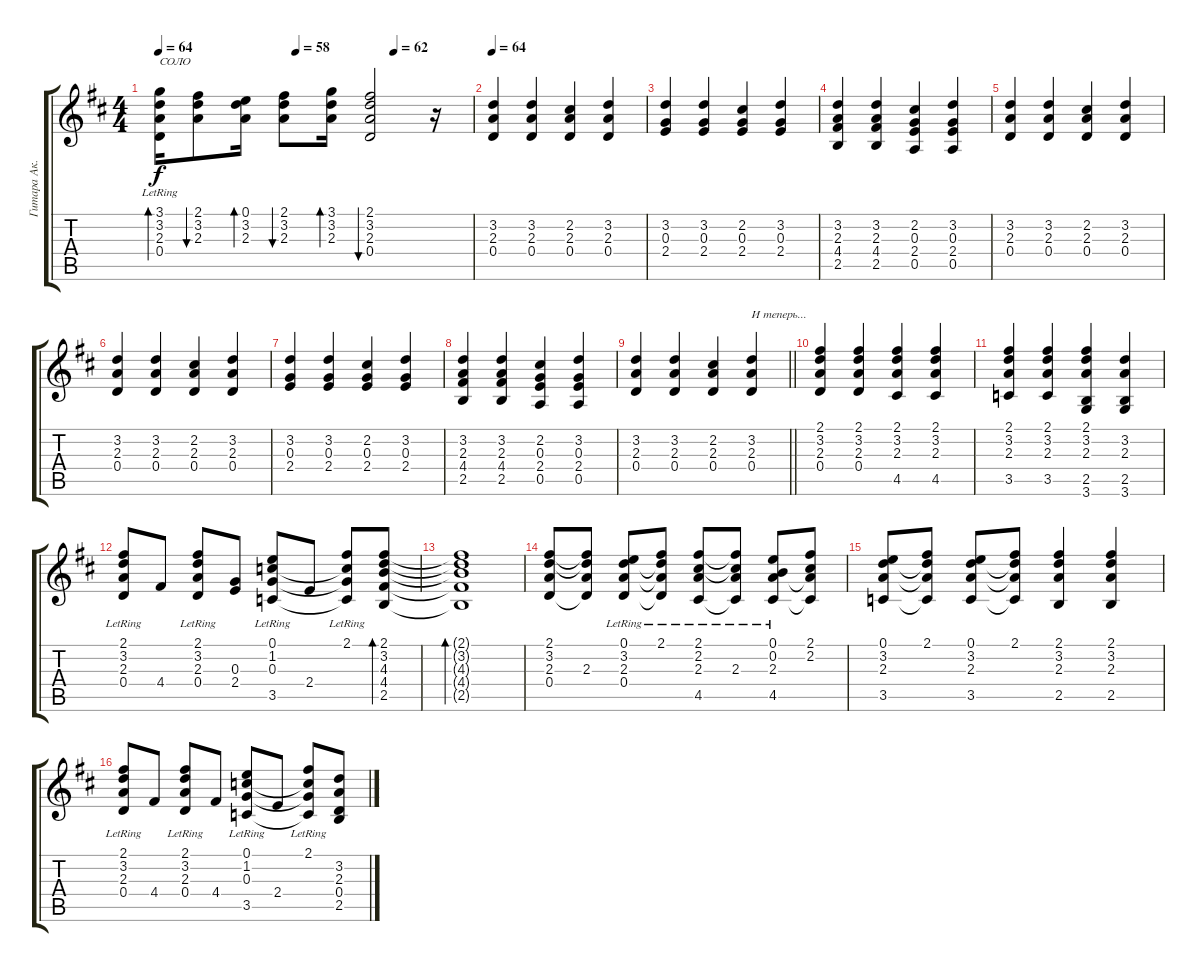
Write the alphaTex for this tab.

\track ("Гитара Ак." "Гитара Ак.") {instrument acousticguitarnylon}
\staff {score tabs}
\tuning (E4 B3 G3 D3 A2 E2) {hide}
\ts (4 4)
\tempo 64
\tempo (62 0.75)
\tempo (58 0.4375)
\clef g2
\ks d
(3.1 3.2 2.3 0.4{lr}).16{bd 30 txt "СОЛО" dy f} (2.1 3.2 2.3).8{bu 30} (0.1 3.2 2.3).16{bd 30} (2.1 3.2 2.3).8{bu 30} (3.1 3.2 2.3).16{bd 30} (2.1 3.2 2.3 0.4).2{bu 30} r.16 |
\tempo 64
(3.2 2.3 0.4).4{volume 12 balance 8} (3.2 2.3 0.4).4 (2.2 2.3 0.4).4 (3.2 2.3 0.4).4 |
(3.2 0.3 2.4).4 (3.2 0.3 2.4).4 (2.2 0.3 2.4).4 (3.2 0.3 2.4).4 |
(3.2 2.3 4.4 2.5).4 (3.2 2.3 4.4 2.5).4 (2.2 0.3 2.4 0.5).4 (3.2 0.3 2.4 0.5).4 |
(3.2 2.3 0.4).4 (3.2 2.3 0.4).4 (2.2 2.3 0.4).4 (3.2 2.3 0.4).4 |
(3.2 2.3 0.4).4 (3.2 2.3 0.4).4 (2.2 2.3 0.4).4 (3.2 2.3 0.4).4 |
(3.2 0.3 2.4).4 (3.2 0.3 2.4).4 (2.2 0.3 2.4).4 (3.2 0.3 2.4).4 |
(3.2 2.3 4.4 2.5).4 (3.2 2.3 4.4 2.5).4 (2.2 0.3 2.4 0.5).4 (3.2 0.3 2.4 0.5).4 |
\barLineRight lightlight
(3.2 2.3 0.4).4 (3.2 2.3 0.4).4 (2.2 2.3 0.4).4 (3.2 2.3 0.4).4{txt "И теперь..."} |
(2.1 3.2 2.3 0.4).4{volume 12 balance 14} (2.1 3.2 2.3 0.4).4 (2.1 3.2 2.3 4.5).4 (2.1 3.2 2.3 4.5).4 |
(2.1 3.2 2.3 3.5).4 (2.1 3.2 2.3 3.5).4 (2.1 3.2 2.3 2.5 3.6).4 (3.2 2.3 2.5 3.6).4 |
(2.1{lr} 3.2{lr} 2.3{lr} 0.4{lr}).8 4.4.8 (2.1{lr} 3.2{lr} 2.3{lr} 0.4{lr}).8 (0.3 2.4).8 (0.1{lr} 1.2{lr} 0.3{lr} 3.5{lr}).8 2.4.8 (2.1{lr} 1.2{t} 0.3{t} 3.5{t}).8 (2.1 3.2 4.3 4.4 2.5).8{bd 60} |
(2.1{t} 3.2{t} 4.3{t} 4.4{t} 2.5{t}).1{bd 60} |
(2.1 3.2 2.3 0.4).8 (2.1{t} 3.2{t} 2.3 0.4{t}).8 (0.1 3.2 2.3{lr} 0.4).8 (2.1{lr} 3.2{t} 2.3{t} 0.4{t}).8 (2.1 2.2 2.3 4.5{lr}).8 (2.1{t} 2.2{t} 2.3{lr} 4.5{t}).8 (0.1 0.2 2.3{lr} 4.5).8 (2.1 2.2 2.3{t} 4.5{t}).8 |
(0.1 3.2 2.3 3.5).8 (2.1 3.2{t} 2.3{t} 3.5{t}).8 (0.1 3.2 2.3 3.5).8 (2.1 3.2{t} 2.3{t} 3.5{t}).8 (2.1 3.2 2.3 2.5).4 (2.1 3.2 2.3 2.5).4 |
(2.1{lr} 3.2{lr} 2.3{lr} 0.4{lr}).8 4.4.8 (2.1{lr} 3.2{lr} 2.3{lr} 0.4{lr}).8 4.4.8 (0.1{lr} 1.2{lr} 0.3{lr} 3.5{lr}).8 2.4.8 (2.1{lr} 1.2{t} 0.3{t} 3.5{t}).8 (3.2 2.3 0.4 2.5).8
